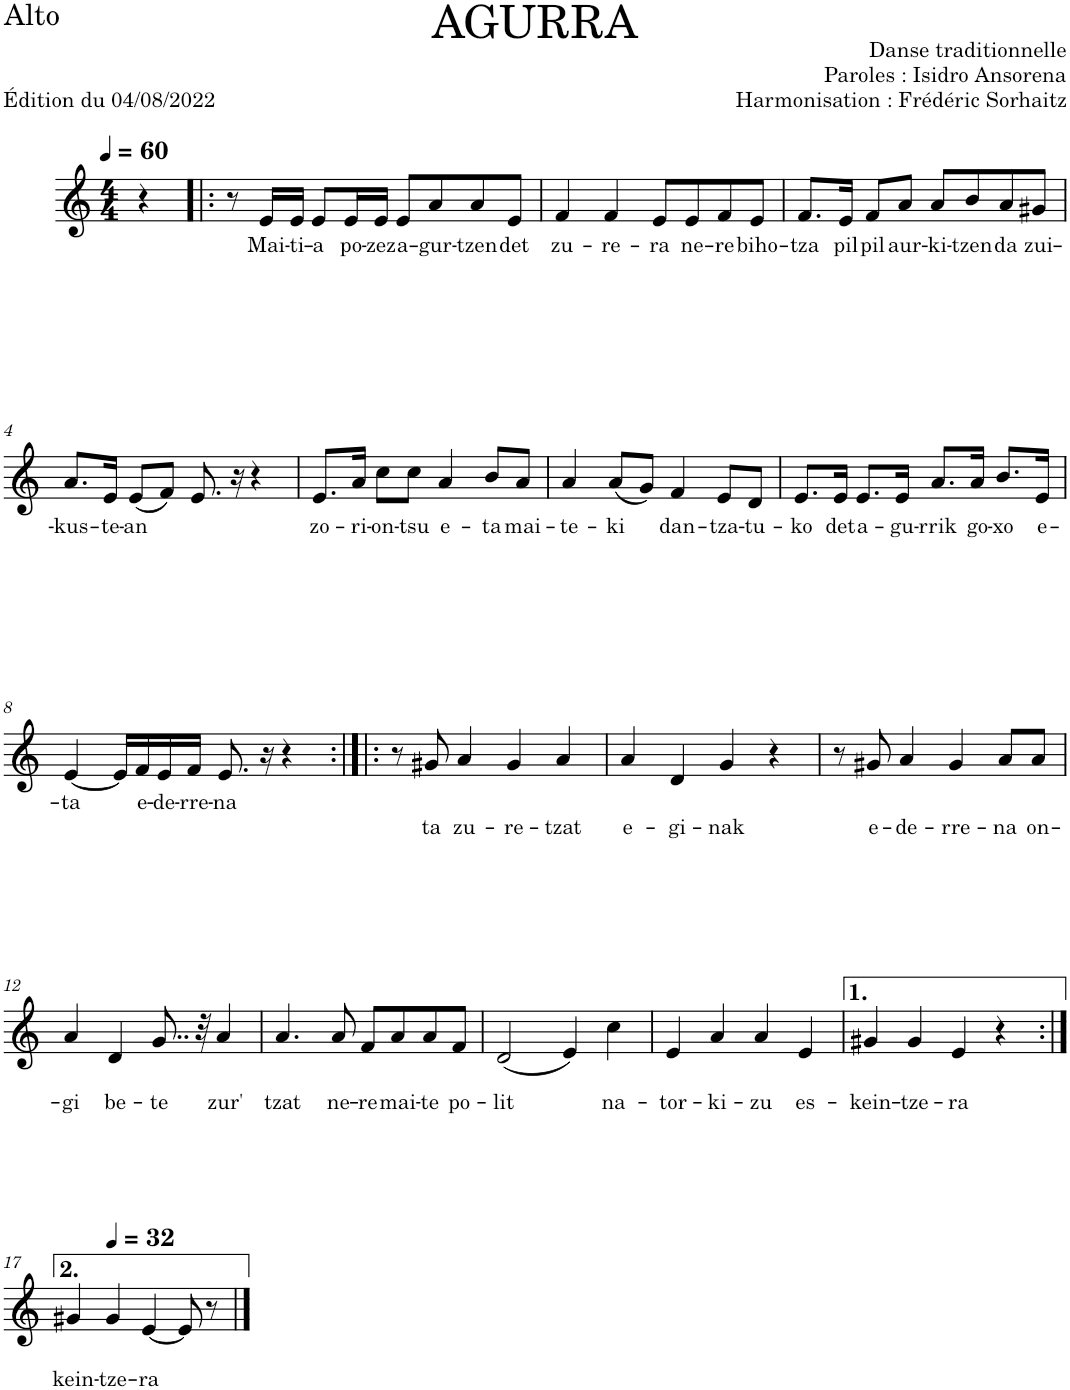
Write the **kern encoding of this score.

**kern	**text	**text
*part1	*part1	*part1
*staff1	*staff1	*staff1
*I"Alto	*	*
*I'A.	*	*
*clefG2	*	*
*k[]	*	*
*M4/4	*	*
*MM60	*	*
=	=	=
4r	.	.
=1!|:	=1!|:	=1!|:
8r	.	.
!	!LO:LY:b	!
16e/LL	Mai-	.
!	!LO:LY:b	!
16e/JJ	-ti-	.
!	!LO:LY:b	!
8e/L	-a	.
!	!LO:LY:b	!
16e/L	po-	.
!	!LO:LY:b	!
16e/JJ	-zez	.
!	!LO:LY:b	!
8e/L	a-	.
!	!LO:LY:b	!
8a/	-gur-	.
!	!LO:LY:b	!
8a/	-tzen	.
!	!LO:LY:b	!
8e/J	det	.
=2	=2	=2
!	!LO:LY:b	!
4f/	zu-	.
!	!LO:LY:b	!
4f/	-re-	.
!	!LO:LY:b	!
8e/L	-ra	.
!	!LO:LY:b	!
8e/	ne-	.
!	!LO:LY:b	!
8f/	-re	.
!	!LO:LY:b	!
8e/J	biho-	.
=3	=3	=3
!	!LO:LY:b	!
8.f/L	-tza	.
!	!LO:LY:b	!
16e/Jk	pil	.
!	!LO:LY:b	!
8f/L	pil	.
!	!LO:LY:b	!
8a/J	aur-	.
!	!LO:LY:b	!
8a/L	-ki-	.
!	!LO:LY:b	!
8b/	-tzen	.
!	!LO:LY:b	!
8a/	da	.
!	!LO:LY:b	!
8g#X/J	zui-	.
!!LO:LB:g=z
=4	=4	=4
!	!LO:LY:b	!
8.a/L	-kus-	.
!	!LO:LY:b	!
16e/Jk	-te-	.
!	!LO:LY:b	!
(8e/L	-an	.
8f/J)	.	.
8.e/	.	.
16r	.	.
4r	.	.
=5	=5	=5
!	!LO:LY:b	!
8.e/L	zo-	.
!	!LO:LY:b	!
16a/Jk	-ri-	.
!	!LO:LY:b	!
8cc\L	-on-	.
!	!LO:LY:b	!
8cc\J	-tsu	.
!	!LO:LY:b	!
4a/	e-	.
!	!LO:LY:b	!
8b/L	-ta	.
!	!LO:LY:b	!
8a/J	mai-	.
=6	=6	=6
!	!LO:LY:b	!
4a/	-te-	.
!	!LO:LY:b	!
(8a/L	-ki	.
8g/J)	.	.
!	!LO:LY:b	!
4f/	dan-	.
!	!LO:LY:b	!
8e/L	-tza-	.
!	!LO:LY:b	!
8d/J	-tu-	.
=7	=7	=7
!	!LO:LY:b	!
8.e/L	-ko	.
!	!LO:LY:b	!
16e/Jk	det	.
!	!LO:LY:b	!
8.e/L	a-	.
!	!LO:LY:b	!
16e/Jk	-gu-	.
!	!LO:LY:b	!
8.a/L	-rrik	.
!	!LO:LY:b	!
16a/Jk	go-	.
!	!LO:LY:b	!
8.b/L	-xo	.
!	!LO:LY:b	!
16e/Jk	e-	.
!!LO:LB:g=z
=8	=8	=8
!	!LO:LY:b	!
[4e/	-ta	.
16e/LL]	.	.
!	!LO:LY:b	!
16f/	e-	.
!	!LO:LY:b	!
16e/	-de-	.
!	!LO:LY:b	!
16f/JJ	-rre-	.
!	!LO:LY:b	!
8.e/	-na	.
16r	.	.
4r	.	.
=9:|!|:	=9:|!|:	=9:|!|:
8r	.	.
!	!	!LO:LY:b
8g#X/	.	ta
!	!	!LO:LY:b
4a/	.	zu-
!	!	!LO:LY:b
4g#/	.	-re-
!	!	!LO:LY:b
4a/	.	-tzat
=10	=10	=10
!	!	!LO:LY:b
4a/	.	e-
!	!	!LO:LY:b
4d/	.	-gi-
!	!	!LO:LY:b
4g/	.	-nak
4r	.	.
=11	=11	=11
8r	.	.
!	!	!LO:LY:b
8g#X/	.	e-
!	!	!LO:LY:b
4a/	.	-de-
!	!	!LO:LY:b
4g#/	.	-rre-
!	!	!LO:LY:b
8a/L	.	-na
!	!	!LO:LY:b
8a/J	.	on-
!!LO:LB:g=z
=12	=12	=12
!	!	!LO:LY:b
4a/	.	-gi
!	!	!LO:LY:b
4d/	.	be-
!	!	!LO:LY:b
8..g/	.	-te
32r	.	.
!	!	!LO:LY:b
4a/	.	zur'
=13	=13	=13
!	!	!LO:LY:b
4.a/	.	-tzat
!	!	!LO:LY:b
8a/	.	ne-
!	!	!LO:LY:b
8f/L	.	-re
!	!	!LO:LY:b
8a/	.	mai-
!	!	!LO:LY:b
8a/	.	-te
!	!	!LO:LY:b
8f/J	.	po-
=14	=14	=14
!	!	!LO:LY:b
(2d/	.	-lit
4e/)	.	.
!	!	!LO:LY:b
4cc\	.	na-
=15	=15	=15
!	!	!LO:LY:b
4e/	.	-tor-
!	!	!LO:LY:b
4a/	.	-ki-
!	!	!LO:LY:b
4a/	.	-zu
!	!	!LO:LY:b
4e/	.	es-
=16	=16	=16
!	!	!LO:LY:b
4g#X/	.	-kein-
!	!	!LO:LY:b
4g#/	.	-tze-
!	!	!LO:LY:b
4e/	.	-ra
4r	.	.
!!LO:LB:g=z
=17:|!	=17:|!	=17:|!
!	!	!LO:LY:b
4g#X/	.	-kein-
*MM32	*	*
!	!	!LO:LY:b
4g#/	.	-tze-
!	!	!LO:LY:b
[4e/	.	-ra
8e/]	.	.
8r	.	.
==	==	==
*-	*-	*-
